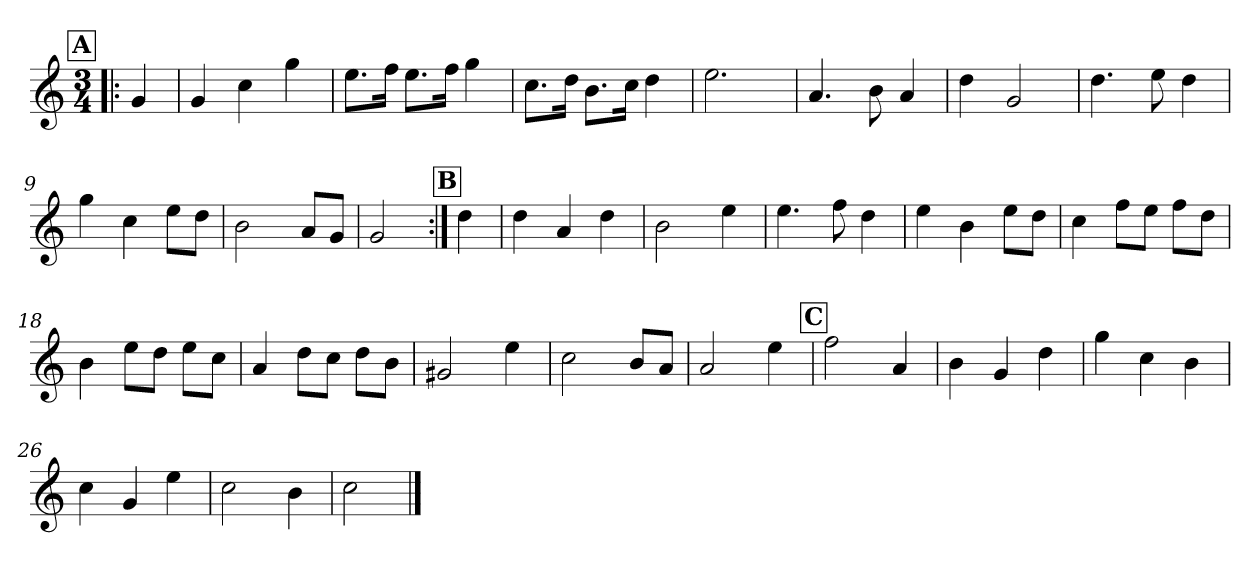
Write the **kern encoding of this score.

**kern
*part1
*staff1
*clefG2
*k[]
*M3/4
*MM120
!!LO:REH:place=s1:a:B:fs=14:t=A
=1!|:
4g/
=2
4g/
4cc\
4gg\
=3
8.ee\L
16ff\Jk
8.ee\L
16ff\Jk
4gg\
=4
8.cc\L
16dd\Jk
8.b\L
16cc\Jk
4dd\
=5
2.ee\
=6
4.a/
8b\
4a/
=7
4dd\
2g/
=8
4.dd\
8ee\
4dd\
=9
4gg\
4cc\
8ee\L
8dd\J
=10
2b\
8a/L
8g/J
=11
2g/
!!LO:REH:place=s1:a:B:fs=14:t=B
=12:|!
4dd\
!!LO:LB:g=z
=13
4dd\
4a/
4dd\
=14
2b\
4ee\
=15
4.ee\
8ff\
4dd\
=16
4ee\
4b\
8ee\L
8dd\J
=17
4cc\
8ff\L
8ee\J
8ff\L
8dd\J
=18
4b\
8ee\L
8dd\J
8ee\L
8cc\J
=19
4a/
8dd\L
8cc\J
8dd\L
8b\J
=20
2g#X/
4ee\
=21
2cc\
8b/L
8a/J
=22
2a/
4ee\
!!LO:REH:place=s1:a:B:fs=14:t=C
=23
2ff\
4a/
!!LO:LB:g=z
=24
4b\
4g/
4dd\
=25
4gg\
4cc\
4b\
=26
4cc\
4g/
4ee\
=27
2cc\
4b\
=28
2cc\
==
*-
